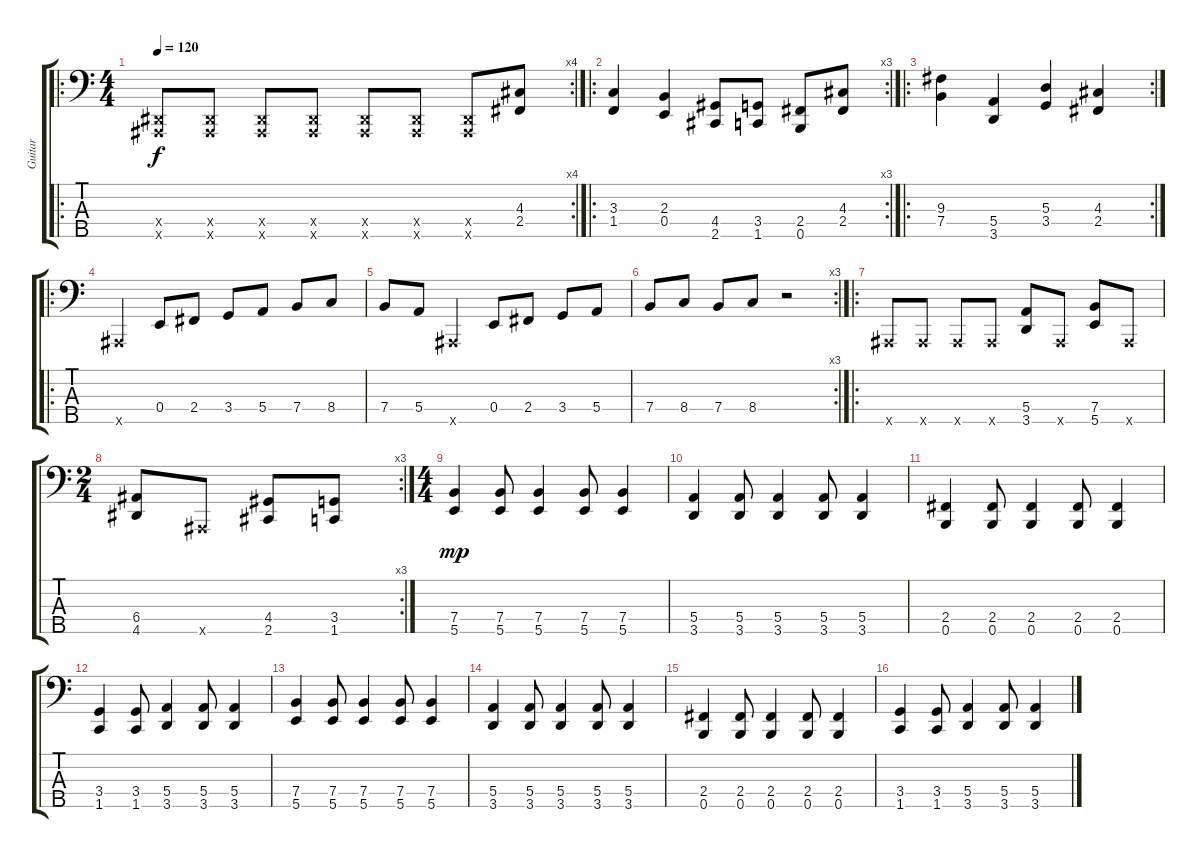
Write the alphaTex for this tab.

\track ("Guitar" "Guitar") {instrument distortionguitar}
\staff {score tabs}
\tuning (G2 D2 A1 E1 B0) {hide}
\ro
\rc 4
\ts (4 4)
\tempo 120
\clef f4
\ks c
(-1.4{x} -1.5{x}).8{dy f instrument distortionguitar} (-1.4{x} -1.5{x}).8 (-1.4{x} -1.5{x}).8 (-1.4{x} -1.5{x}).8 (-1.4{x} -1.5{x}).8 (-1.4{x} -1.5{x}).8 (-1.4{x} -1.5{x}).8 (4.3 2.4).8 |
\ro
\rc 3
(3.3 1.4).4 (2.3 0.4).4 (4.4 2.5).8 (3.4 1.5).8 (2.4 0.5).8 (4.3 2.4).8 |
\ro
\rc 2
(9.3 7.4).4 (5.4 3.5).4 (5.3 3.4).4 (4.3 2.4).4 |
\ro
-1.5{x}.4 0.4.8 2.4.8 3.4.8 5.4.8 7.4.8 8.4.8 |
7.4.8 5.4.8 -1.5{x}.4 0.4.8 2.4.8 3.4.8 5.4.8 |
\rc 3
7.4.8 8.4.8 7.4.8 8.4.8 r.2 |
\ro
-1.5{x}.8 -1.5{x}.8 -1.5{x}.8 -1.5{x}.8 (5.4 3.5).8 -1.5{x}.8 (7.4 5.5).8 -1.5{x}.8 |
\rc 3
\ts (2 4)
(6.4 4.5).8 -1.5{x}.8 (4.4 2.5).8 (3.4 1.5).8 |
\ts (4 4)
(7.4 5.5).4{dy mp} (7.4 5.5).8 (7.4 5.5).4 (7.4 5.5).8 (7.4 5.5).4 |
(5.4 3.5).4 (5.4 3.5).8 (5.4 3.5).4 (5.4 3.5).8 (5.4 3.5).4 |
(2.4 0.5).4 (2.4 0.5).8 (2.4 0.5).4 (2.4 0.5).8 (2.4 0.5).4 |
(3.4 1.5).4 (3.4 1.5).8 (5.4 3.5).4 (5.4 3.5).8 (5.4 3.5).4 |
(7.4 5.5).4 (7.4 5.5).8 (7.4 5.5).4 (7.4 5.5).8 (7.4 5.5).4 |
(5.4 3.5).4 (5.4 3.5).8 (5.4 3.5).4 (5.4 3.5).8 (5.4 3.5).4 |
(2.4 0.5).4 (2.4 0.5).8 (2.4 0.5).4 (2.4 0.5).8 (2.4 0.5).4 |
(3.4 1.5).4 (3.4 1.5).8 (5.4 3.5).4 (5.4 3.5).8 (5.4 3.5).4
